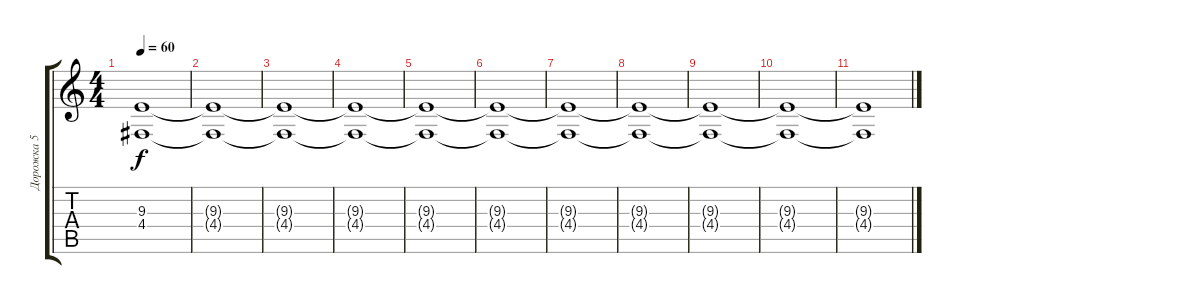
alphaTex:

\track ("Дорожка 5" "Дорожка 5") {instrument fx7echoes}
\staff {score tabs}
\tuning (E4 B3 G3 D3 A2 E2) {hide}
\ts (4 4)
\tempo 60
\clef g2
\ks c
(9.3{t} 4.4{t}).1{dy f} |
(9.3{t} 4.4{t}).1 |
(9.3{t} 4.4{t}).1 |
(9.3{t} 4.4{t}).1 |
(9.3{t} 4.4{t}).1 |
(9.3{t} 4.4{t}).1 |
(9.3{t} 4.4{t}).1 |
(9.3{t} 4.4{t}).1 |
(9.3{t} 4.4{t}).1{volume 0} |
(9.3{t} 4.4{t}).1 |
(9.3{t} 4.4{t}).1
